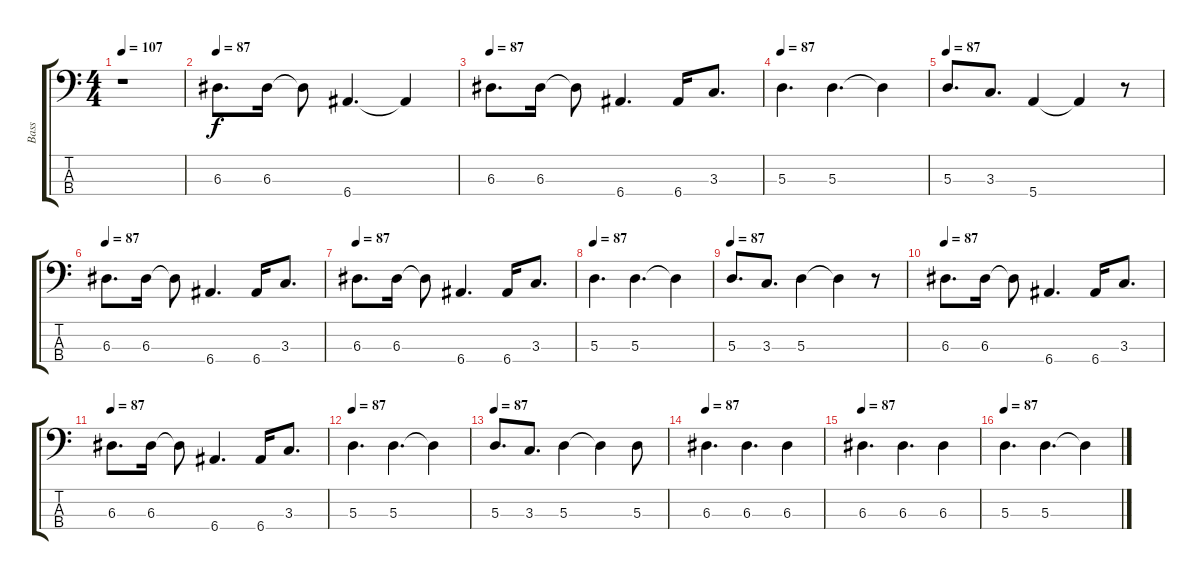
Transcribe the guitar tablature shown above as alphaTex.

\track ("Bass" "Bass") {instrument electricbasspick}
\staff {score tabs}
\tuning (G2 D2 A1 E1) {hide}
\ts (4 4)
\tempo 107
\clef f4
\ks c
r.1{dy f instrument electricbasspick} |
\tempo 87
6.3.8{d} 6.3.16 6.3{t}.8 6.4.4{d} 6.4{t}.4 |
\tempo 87
6.3.8{d} 6.3.16 6.3{t}.8 6.4.4{d} 6.4.16 3.3.8{d} |
\tempo 87
5.3.4{d} 5.3.4{d} 5.3{t}.4 |
\tempo 87
5.3.8{d} 3.3.8{d} 5.4.4 5.4{t}.4 r.8 |
\tempo 87
6.3.8{d} 6.3.16 6.3{t}.8 6.4.4{d} 6.4.16 3.3.8{d} |
\tempo 87
6.3.8{d} 6.3.16 6.3{t}.8 6.4.4{d} 6.4.16 3.3.8{d} |
\tempo 87
5.3.4{d} 5.3.4{d} 5.3{t}.4 |
\tempo 87
5.3.8{d} 3.3.8{d} 5.3.4 5.3{t}.4 r.8 |
\tempo 87
6.3.8{d} 6.3.16 6.3{t}.8 6.4.4{d} 6.4.16 3.3.8{d} |
\tempo 87
6.3.8{d} 6.3.16 6.3{t}.8 6.4.4{d} 6.4.16 3.3.8{d} |
\tempo 87
5.3.4{d} 5.3.4{d} 5.3{t}.4 |
\tempo 87
5.3.8{d} 3.3.8{d} 5.3.4 5.3{t}.4 5.3.8 |
\tempo 87
6.3.4{d} 6.3.4{d} 6.3.4 |
\tempo 87
6.3.4{d} 6.3.4{d} 6.3.4 |
\tempo 87
5.3.4{d} 5.3.4{d} 5.3{t}.4
